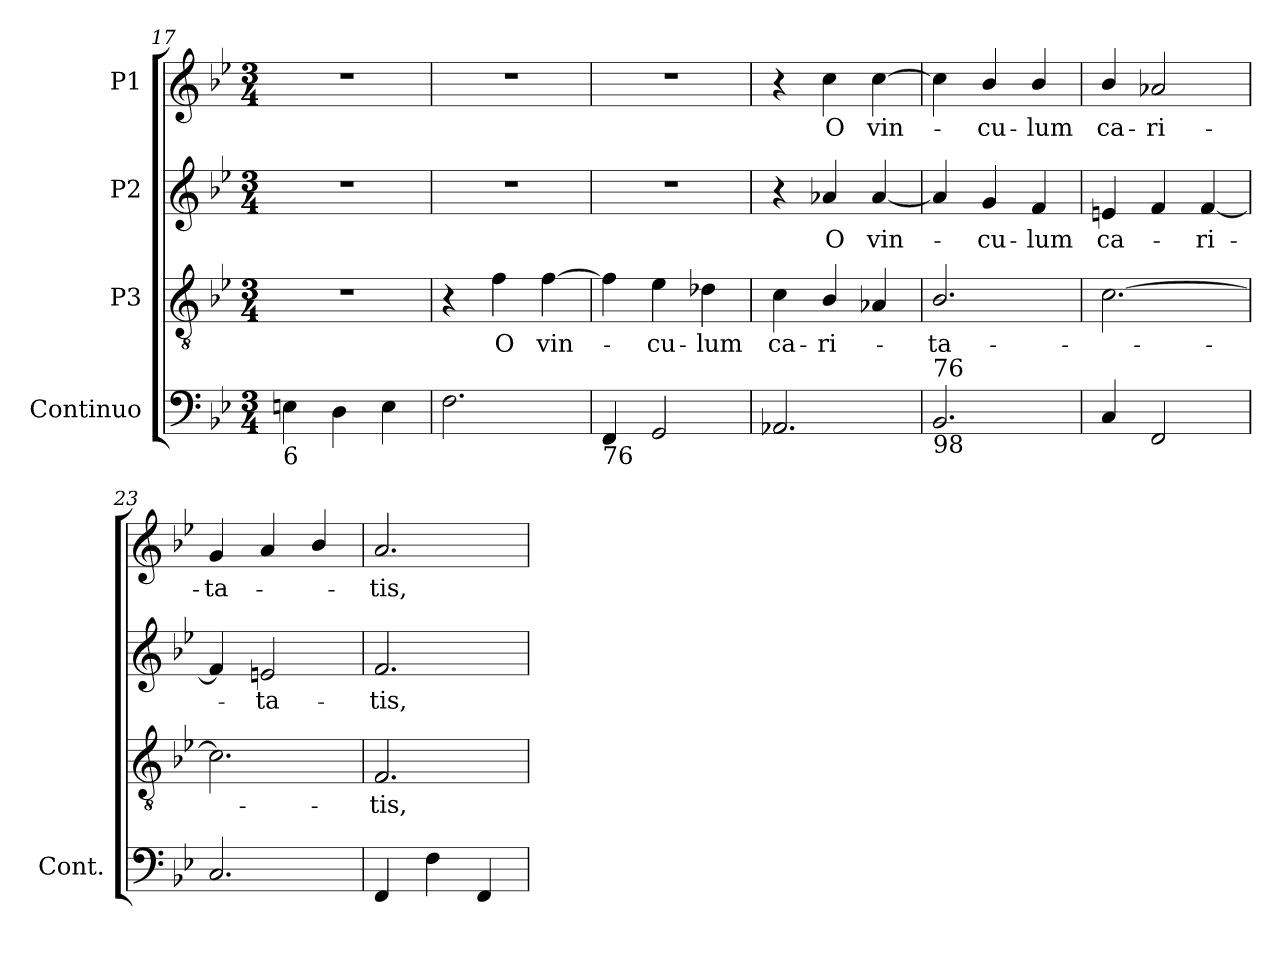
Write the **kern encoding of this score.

**kern	**kern	**text	**kern	**text	**kern	**text
*part4	*part3	*part3	*part2	*part2	*part1	*part1
*staff4	*staff3	*staff3	*staff2	*staff2	*staff1	*staff1
*I"Continuo	*I"P3	*	*I"P2	*	*I"P1	*
*I'Cont.	*	*	*	*	*	*
*clefF4	*clefGv2	*	*clefG2	*	*clefG2	*
*	*ITrd7c12	*	*	*	*	*
*k[b-e-]	*k[b-e-]	*	*k[b-e-]	*	*k[b-e-]	*
*B-:	*B-:	*	*B-:	*	*B-:	*
*M3/4	*M3/4	*	*M3/4	*	*M3/4	*
=17	=17	=17	=17	=17	=17	=17
!LO:TX:b:t=6	!	!	!	!	!	!
!	!LO:N:vis=1	!	!LO:N:vis=1	!	!LO:N:vis=1	!
4Eni\	2.r	.	2.r	.	2.r	.
4Di\	.	.	.	.	.	.
4Ei\	.	.	.	.	.	.
=18	=18	=18	=18	=18	=18	=18
!	!	!	!LO:N:vis=1	!	!LO:N:vis=1	!
2.Fi\	4r	.	2.r	.	2.r	.
!	!	!LO:LY:b:color=#000000	!	!	!	!
.	4Fi\	O	.	.	.	.
!	!	!LO:LY:b:color=#000000	!	!	!	!
.	[4Fi\	vin-	.	.	.	.
=19	=19	=19	=19	=19	=19	=19
!LO:TX:b:t=76	!	!	!	!	!	!
!	!	!	!LO:N:vis=1	!	!LO:N:vis=1	!
4FFi/	4Fi\]	.	2.r	.	2.r	.
!	!	!LO:LY:b:color=#000000	!	!	!	!
2GGi/	4E-i\	-cu-	.	.	.	.
!	!	!LO:LY:b:color=#000000	!	!	!	!
.	4D-Xi\	-lum	.	.	.	.
=20	=20	=20	=20	=20	=20	=20
!	!	!LO:LY:b:color=#000000	!	!	!	!
2.AA-Xi/	4Ci\	ca-	4r	.	4r	.
!	!	!LO:LY:b:color=#000000	!	!	!	!
!	!	!	!	!LO:LY:b:color=#000000	!	!
!	!	!	!	!	!	!LO:LY:b:color=#000000
.	4BB-i/	-ri-	4a-Xi/	O	4cci\	O
!	!	!	!	!LO:LY:b:color=#000000	!	!
!	!	!	!	!	!	!LO:LY:b:color=#000000
.	4AA-Xi/	.	[4a-i/	vin-	[4cci\	vin-
!!LO:PB:g=z
=21	=21	=21	=21	=21	=21	=21
!LO:TX:b:t=98	!	!	!	!	!	!
!LO:TX:t=76	!	!	!	!	!	!
!	!	!LO:LY:b:color=#000000	!	!	!	!
2.BB-i/	2.BB-i/	-ta-	4a-i/]	.	4cci\]	.
!	!	!	!	!LO:LY:b:color=#000000	!	!
!	!	!	!	!	!	!LO:LY:b:color=#000000
.	.	.	4gi/	-cu-	4b-i/	-cu-
!	!	!	!	!LO:LY:b:color=#000000	!	!
!	!	!	!	!	!	!LO:LY:b:color=#000000
.	.	.	4fi/	-lum	4b-i/	-lum
=22	=22	=22	=22	=22	=22	=22
!	!	!	!	!LO:LY:b:color=#000000	!	!
!	!	!	!	!	!	!LO:LY:b:color=#000000
4Ci/	[2.Ci\	.	4eni/	ca-	4b-i/	ca-
!	!	!	!	!	!	!LO:LY:b:color=#000000
2FFi/	.	.	4fi/	.	2a-Xi/	-ri-
!	!	!	!	!LO:LY:b:color=#000000	!	!
.	.	.	[4fi/	-ri-	.	.
=23	=23	=23	=23	=23	=23	=23
!	!	!	!	!	!	!LO:LY:b:color=#000000
2.Ci/	2.Ci\]	.	4fi/]	.	4gi/	-ta-
!	!	!	!	!LO:LY:b:color=#000000	!	!
.	.	.	2eni/	-ta-	4ai/	.
.	.	.	.	.	4b-i/	.
=24	=24	=24	=24	=24	=24	=24
!	!	!LO:LY:b:color=#000000	!	!	!	!
!	!	!	!	!LO:LY:b:color=#000000	!	!
!	!	!	!	!	!	!LO:LY:b:color=#000000
4FFi/	2.FFi/	-tis,	2.fi/	-tis,	2.ai/	-tis,
4Fi\	.	.	.	.	.	.
4FFi/	.	.	.	.	.	.
=	=	=	=	=	=	=
*-	*-	*-	*-	*-	*-	*-
